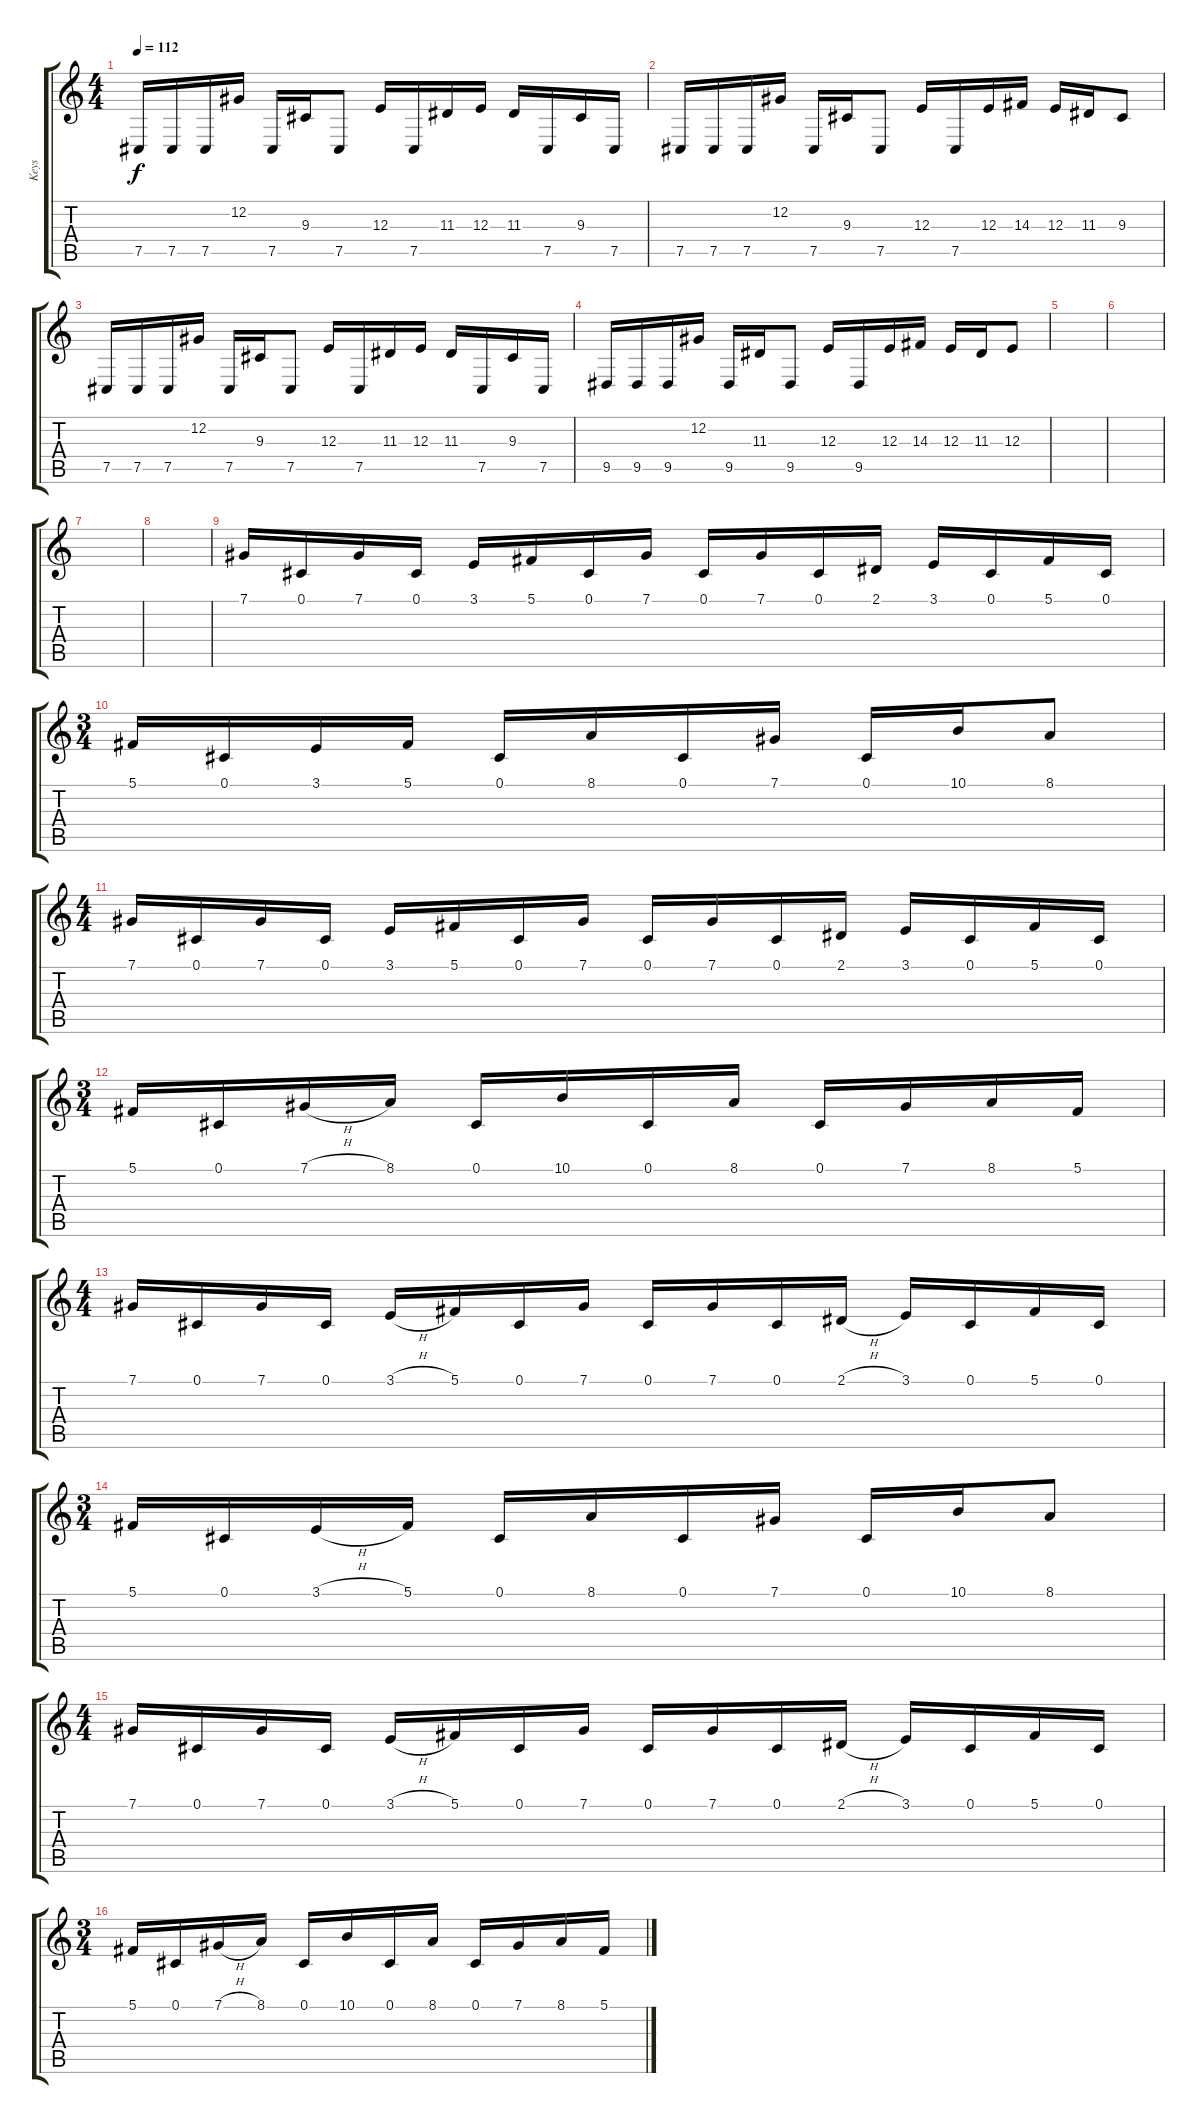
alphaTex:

\track ("Keys" "Keys") {instrument lead2sawtooth}
\staff {score tabs}
\tuning (Db4 Ab3 E3 B2 Gb2 Db2) {hide}
\ts (4 4)
\section ("" "")
\tempo 112
\clef g2
\ks c
7.5.16{dy f} 7.5.16 7.5.16 12.2.16 7.5.16 9.3.16 7.5.8 12.3.16 7.5.16 11.3.16 12.3.16 11.3.16 7.5.16 9.3.16 7.5.16 |
7.5.16 7.5.16 7.5.16 12.2.16 7.5.16 9.3.16 7.5.8 12.3.16 7.5.16 12.3.16 14.3.16 12.3.16 11.3.16 9.3.8 |
7.5.16 7.5.16 7.5.16 12.2.16 7.5.16 9.3.16 7.5.8 12.3.16 7.5.16 11.3.16 12.3.16 11.3.16 7.5.16 9.3.16 7.5.16 |
9.5.16 9.5.16 9.5.16 12.2.16 9.5.16 11.3.16 9.5.8 12.3.16 9.5.16 12.3.16 14.3.16 12.3.16 11.3.16 12.3.8 |
\section ("" "")
|
|
|
|
\section ("" "")
7.1.16 0.1.16 7.1.16 0.1.16 3.1.16 5.1.16 0.1.16 7.1.16 0.1.16 7.1.16 0.1.16 2.1.16 3.1.16 0.1.16 5.1.16 0.1.16 |
\ts (3 4)
5.1.16 0.1.16 3.1.16 5.1.16 0.1.16 8.1.16 0.1.16 7.1.16 0.1.16 10.1.16 8.1.8 |
\ts (4 4)
7.1.16 0.1.16 7.1.16 0.1.16 3.1.16 5.1.16 0.1.16 7.1.16 0.1.16 7.1.16 0.1.16 2.1.16 3.1.16 0.1.16 5.1.16 0.1.16 |
\ts (3 4)
5.1.16 0.1.16 7.1{h}.16 8.1.16 0.1.16 10.1.16 0.1.16 8.1.16 0.1.16 7.1.16 8.1.16 5.1.16 |
\ts (4 4)
7.1.16 0.1.16 7.1.16 0.1.16 3.1{h}.16 5.1.16 0.1.16 7.1.16 0.1.16 7.1.16 0.1.16 2.1{h}.16 3.1.16 0.1.16 5.1.16 0.1.16 |
\ts (3 4)
5.1.16 0.1.16 3.1{h}.16 5.1.16 0.1.16 8.1.16 0.1.16 7.1.16 0.1.16 10.1.16 8.1.8 |
\ts (4 4)
7.1.16 0.1.16 7.1.16 0.1.16 3.1{h}.16 5.1.16 0.1.16 7.1.16 0.1.16 7.1.16 0.1.16 2.1{h}.16 3.1.16 0.1.16 5.1.16 0.1.16 |
\ts (3 4)
5.1.16 0.1.16 7.1{h}.16 8.1.16 0.1.16 10.1.16 0.1.16 8.1.16 0.1.16 7.1.16 8.1.16 5.1.16
